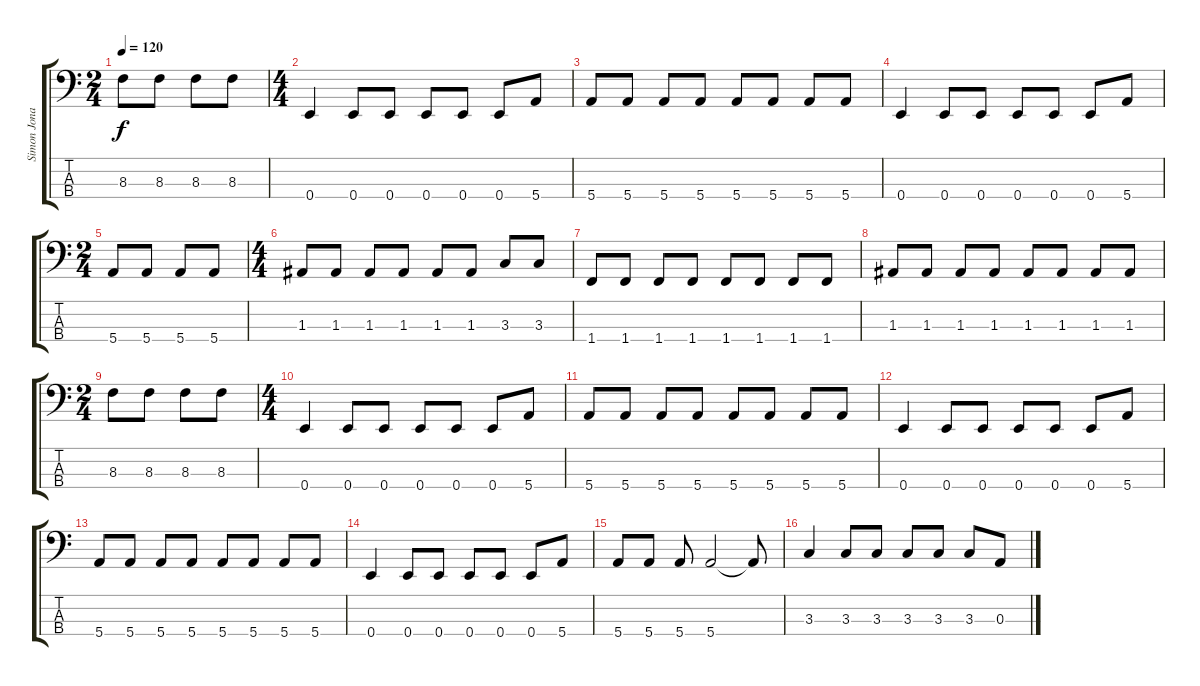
\track ("Simon Jonathan Gallup" "Simon Jona") {instrument electricbasspick}
\staff {score tabs}
\tuning (G2 D2 A1 E1) {hide}
\ts (2 4)
\tempo 120
\clef f4
\ks c
8.3.8{dy f} 8.3.8 8.3.8 8.3.8 |
\ts (4 4)
0.4.4 0.4.8 0.4.8 0.4.8 0.4.8 0.4.8 5.4.8 |
5.4.8 5.4.8 5.4.8 5.4.8 5.4.8 5.4.8 5.4.8 5.4.8 |
0.4.4 0.4.8 0.4.8 0.4.8 0.4.8 0.4.8 5.4.8 |
\ts (2 4)
5.4.8 5.4.8 5.4.8 5.4.8 |
\ts (4 4)
1.3.8 1.3.8 1.3.8 1.3.8 1.3.8 1.3.8 3.3.8 3.3.8 |
1.4.8 1.4.8 1.4.8 1.4.8 1.4.8 1.4.8 1.4.8 1.4.8 |
1.3.8 1.3.8 1.3.8 1.3.8 1.3.8 1.3.8 1.3.8 1.3.8 |
\ts (2 4)
8.3.8 8.3.8 8.3.8 8.3.8 |
\ts (4 4)
0.4.4 0.4.8 0.4.8 0.4.8 0.4.8 0.4.8 5.4.8 |
5.4.8 5.4.8 5.4.8 5.4.8 5.4.8 5.4.8 5.4.8 5.4.8 |
0.4.4 0.4.8 0.4.8 0.4.8 0.4.8 0.4.8 5.4.8 |
5.4.8 5.4.8 5.4.8 5.4.8 5.4.8 5.4.8 5.4.8 5.4.8 |
0.4.4 0.4.8 0.4.8 0.4.8 0.4.8 0.4.8 5.4.8 |
5.4.8 5.4.8 5.4.8 5.4.2 5.4{t}.8 |
3.3.4 3.3.8 3.3.8 3.3.8 3.3.8 3.3.8 0.3.8
